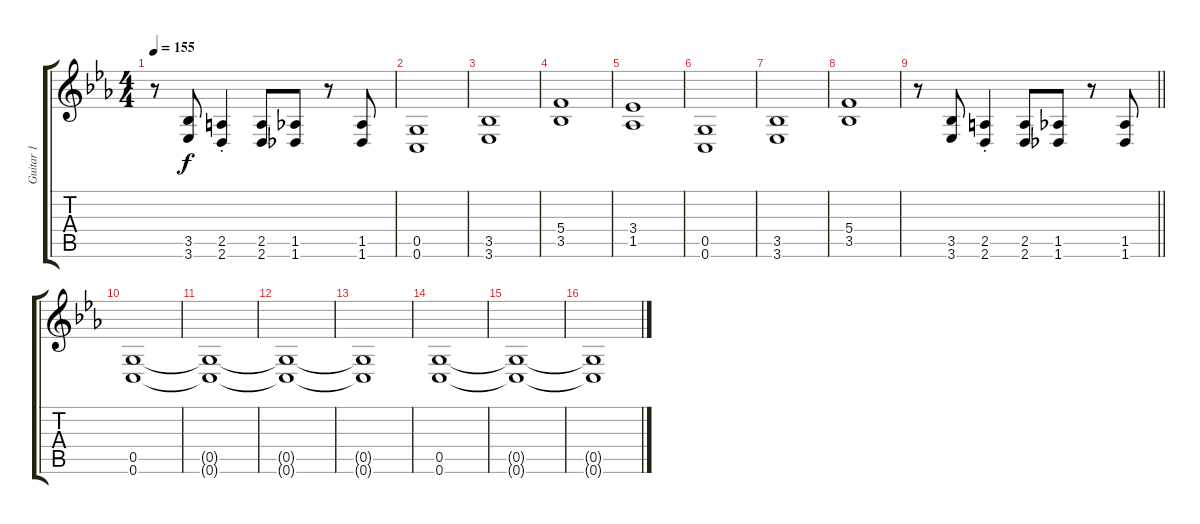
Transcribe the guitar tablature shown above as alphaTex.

\track ("Guitar 1" "Guitar 1") {instrument distortionguitar}
\staff {score tabs}
\tuning (D4 A3 F3 C3 G2 C2) {hide}
\ts (4 4)
\tempo 155
\clef g2
\ks cminor
r.8{dy f} (3.5 3.6).8 (2.5{st} 2.6{st}).4 (2.5 2.6).8 (1.5 1.6).8 r.8 (1.5 1.6).8 |
(0.5 0.6).1 |
(3.5 3.6).1 |
(5.4 3.5).1 |
(3.4 1.5).1 |
(0.5 0.6).1 |
(3.5 3.6).1 |
(5.4 3.5).1 |
\barLineRight lightlight
r.8 (3.5 3.6).8 (2.5{st} 2.6{st}).4 (2.5 2.6).8 (1.5 1.6).8 r.8 (1.5 1.6).8 |
(0.5 0.6).1 |
(0.5{t} 0.6{t}).1 |
(0.5{t} 0.6{t}).1 |
(0.5{t} 0.6{t}).1 |
(0.5 0.6).1 |
(0.5{t} 0.6{t}).1 |
(0.5{t} 0.6{t}).1
